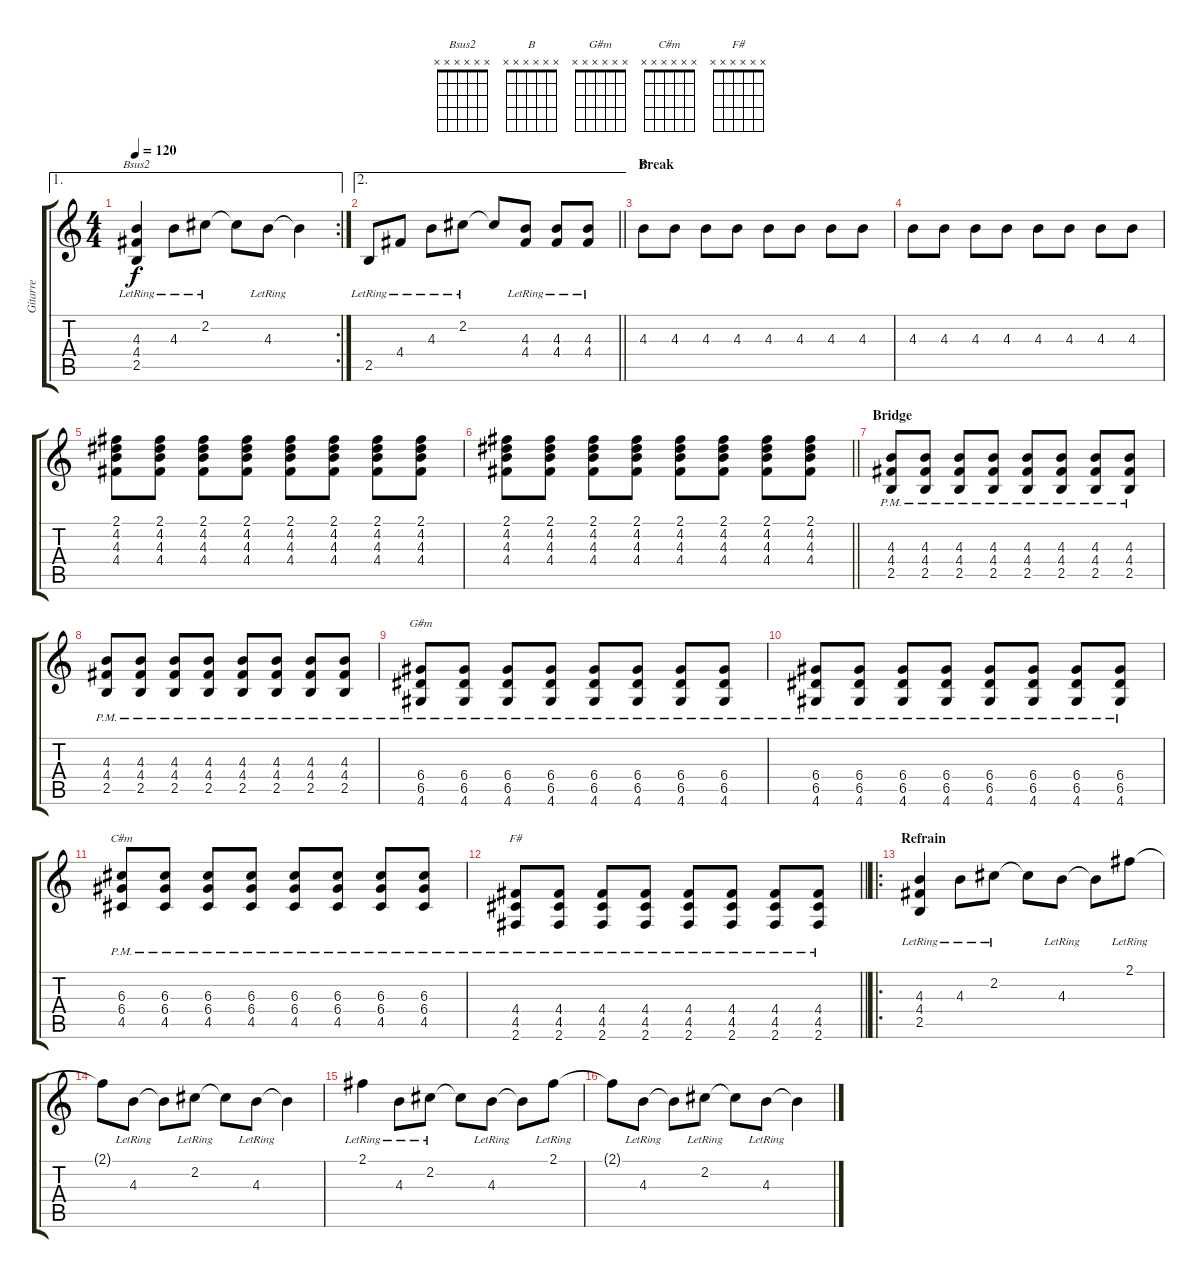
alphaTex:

\track ("Gitarre" "Gitarre") {instrument overdrivenguitar}
\staff {score tabs}
\tuning (E4 B3 G3 D3 A2 E2) {hide}
\chord ("Bsus2" x x x x x x)
\chord ("B" x x x x x x)
\chord ("G#m" x x x x x x)
\chord ("C#m" x x x x x x)
\chord ("F#" x x x x x x)
\ae 1
\rc 2
\ts (4 4)
\tempo 120
\clef g2
\ks c
(4.3{lr} 4.4{lr} 2.5{lr}).4{ch "Bsus2" dy f} 4.3{lr}.8 2.2{lr}.8 2.2{t}.8 4.3{lr}.8 4.3{t}.4 |
\ae 2
\barLineRight lightlight
2.5{lr}.8 4.4{lr}.8 4.3{lr}.8 2.2{lr}.8 2.2{t}.8 (4.3{lr} 4.4{lr}).8 (4.3{lr} 4.4{lr}).8 (4.3{lr} 4.4{lr}).8 |
\section ("" "Break")
4.3.8{ch "B" instrument overdrivenguitar} 4.3.8 4.3.8 4.3.8 4.3.8 4.3.8 4.3.8 4.3.8 |
4.3.8 4.3.8 4.3.8 4.3.8 4.3.8 4.3.8 4.3.8 4.3.8 |
(2.1 4.2 4.3 4.4).8 (2.1 4.2 4.3 4.4).8 (2.1 4.2 4.3 4.4).8 (2.1 4.2 4.3 4.4).8 (2.1 4.2 4.3 4.4).8 (2.1 4.2 4.3 4.4).8 (2.1 4.2 4.3 4.4).8 (2.1 4.2 4.3 4.4).8 |
\barLineRight lightlight
(2.1 4.2 4.3 4.4).8 (2.1 4.2 4.3 4.4).8 (2.1 4.2 4.3 4.4).8 (2.1 4.2 4.3 4.4).8 (2.1 4.2 4.3 4.4).8 (2.1 4.2 4.3 4.4).8 (2.1 4.2 4.3 4.4).8 (2.1 4.2 4.3 4.4).8 |
\section ("" "Bridge")
(4.3{pm} 4.4{pm} 2.5{pm}).8 (4.3{pm} 4.4{pm} 2.5{pm}).8 (4.3{pm} 4.4{pm} 2.5{pm}).8 (4.3{pm} 4.4{pm} 2.5{pm}).8 (4.3{pm} 4.4{pm} 2.5{pm}).8 (4.3{pm} 4.4{pm} 2.5{pm}).8 (4.3{pm} 4.4{pm} 2.5{pm}).8 (4.3{pm} 4.4{pm} 2.5{pm}).8 |
(4.3{pm} 4.4{pm} 2.5{pm}).8 (4.3{pm} 4.4{pm} 2.5{pm}).8 (4.3{pm} 4.4{pm} 2.5{pm}).8 (4.3{pm} 4.4{pm} 2.5{pm}).8 (4.3{pm} 4.4{pm} 2.5{pm}).8 (4.3{pm} 4.4{pm} 2.5{pm}).8 (4.3{pm} 4.4{pm} 2.5{pm}).8 (4.3{pm} 4.4{pm} 2.5{pm}).8 |
(6.4{pm} 6.5{pm} 4.6{pm}).8{ch "G#m"} (6.4{pm} 6.5{pm} 4.6{pm}).8 (6.4{pm} 6.5{pm} 4.6{pm}).8 (6.4{pm} 6.5{pm} 4.6{pm}).8 (6.4{pm} 6.5{pm} 4.6{pm}).8 (6.4{pm} 6.5{pm} 4.6{pm}).8 (6.4{pm} 6.5{pm} 4.6{pm}).8 (6.4{pm} 6.5{pm} 4.6{pm}).8 |
(6.4{pm} 6.5{pm} 4.6{pm}).8 (6.4{pm} 6.5{pm} 4.6{pm}).8 (6.4{pm} 6.5{pm} 4.6{pm}).8 (6.4{pm} 6.5{pm} 4.6{pm}).8 (6.4{pm} 6.5{pm} 4.6{pm}).8 (6.4{pm} 6.5{pm} 4.6{pm}).8 (6.4{pm} 6.5{pm} 4.6{pm}).8 (6.4{pm} 6.5{pm} 4.6{pm}).8 |
(6.3{pm} 6.4{pm} 4.5{pm}).8{ch "C#m"} (6.3{pm} 6.4{pm} 4.5{pm}).8 (6.3{pm} 6.4{pm} 4.5{pm}).8 (6.3{pm} 6.4{pm} 4.5{pm}).8 (6.3{pm} 6.4{pm} 4.5{pm}).8 (6.3{pm} 6.4{pm} 4.5{pm}).8 (6.3{pm} 6.4{pm} 4.5{pm}).8 (6.3{pm} 6.4{pm} 4.5{pm}).8 |
\barLineRight lightlight
(4.4{pm} 4.5{pm} 2.6{pm}).8{ch "F#"} (4.4{pm} 4.5{pm} 2.6{pm}).8 (4.4{pm} 4.5{pm} 2.6{pm}).8 (4.4{pm} 4.5{pm} 2.6{pm}).8 (4.4{pm} 4.5{pm} 2.6{pm}).8 (4.4{pm} 4.5{pm} 2.6{pm}).8 (4.4{pm} 4.5{pm} 2.6{pm}).8 (4.4{pm} 4.5{pm} 2.6{pm}).8 |
\ro
\section ("" "Refrain")
(4.3{lr} 4.4{lr} 2.5{lr}).4{instrument overdrivenguitar} 4.3{lr}.8 2.2{lr}.8 2.2{t}.8 4.3{lr}.8 4.3{t}.8 2.1{lr}.8 |
2.1{t}.8 4.3{lr}.8 4.3{t}.8 2.2{lr}.8 2.2{t}.8 4.3{lr}.8 4.3{t}.4 |
2.1{lr}.4 4.3{lr}.8 2.2{lr}.8 2.2{t}.8 4.3{lr}.8 4.3{t}.8 2.1{lr}.8 |
2.1{t}.8 4.3{lr}.8 4.3{t}.8 2.2{lr}.8 2.2{t}.8 4.3{lr}.8 4.3{t}.4
